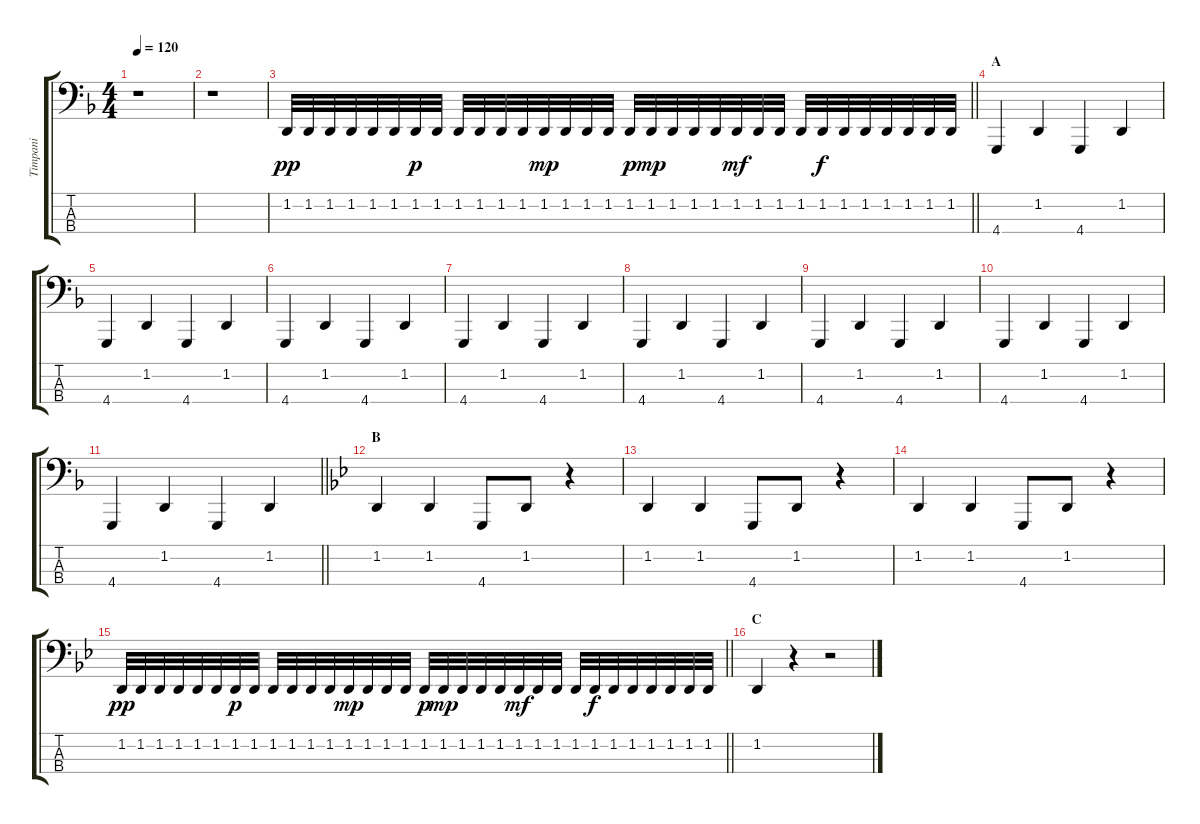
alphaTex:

\track ("Timpani" "Timpani") {instrument timpani}
\staff {score tabs}
\tuning (Gb2 Db2 Ab1 Eb1) {hide}
\ts (4 4)
\tempo 120
\clef f4
\ks f
r.1{dy pp} |
r.1 |
\barLineRight lightlight
1.2.32 1.2.32 1.2.32 1.2.32 1.2.32 1.2.32 1.2.32{dy p} 1.2.32 1.2.32 1.2.32 1.2.32 1.2.32 1.2.32{dy mp} 1.2.32 1.2.32 1.2.32 1.2.32{dy p} 1.2.32{dy mp} 1.2.32 1.2.32 1.2.32 1.2.32{dy mf} 1.2.32 1.2.32 1.2.32 1.2.32{dy f} 1.2.32 1.2.32 1.2.32 1.2.32 1.2.32 1.2.32 |
\section ("" "A")
4.4.4 1.2.4 4.4.4 1.2.4 |
4.4.4 1.2.4 4.4.4 1.2.4 |
4.4.4 1.2.4 4.4.4 1.2.4 |
4.4.4 1.2.4 4.4.4 1.2.4 |
4.4.4 1.2.4 4.4.4 1.2.4 |
4.4.4 1.2.4 4.4.4 1.2.4 |
4.4.4 1.2.4 4.4.4 1.2.4 |
\barLineRight lightlight
4.4.4 1.2.4 4.4.4 1.2.4 |
\section ("" "B")
\ks bb
1.2.4 1.2.4 4.4.8 1.2.8 r.4 |
1.2.4 1.2.4 4.4.8 1.2.8 r.4 |
1.2.4 1.2.4 4.4.8 1.2.8 r.4 |
\barLineRight lightlight
1.2.32{dy pp} 1.2.32 1.2.32 1.2.32 1.2.32 1.2.32 1.2.32{dy p} 1.2.32 1.2.32 1.2.32 1.2.32 1.2.32 1.2.32{dy mp} 1.2.32 1.2.32 1.2.32 1.2.32{dy p} 1.2.32{dy mp} 1.2.32 1.2.32 1.2.32 1.2.32{dy mf} 1.2.32 1.2.32 1.2.32 1.2.32{dy f} 1.2.32 1.2.32 1.2.32 1.2.32 1.2.32 1.2.32 |
\section ("" "C")
1.2.4 r.4 r.2
